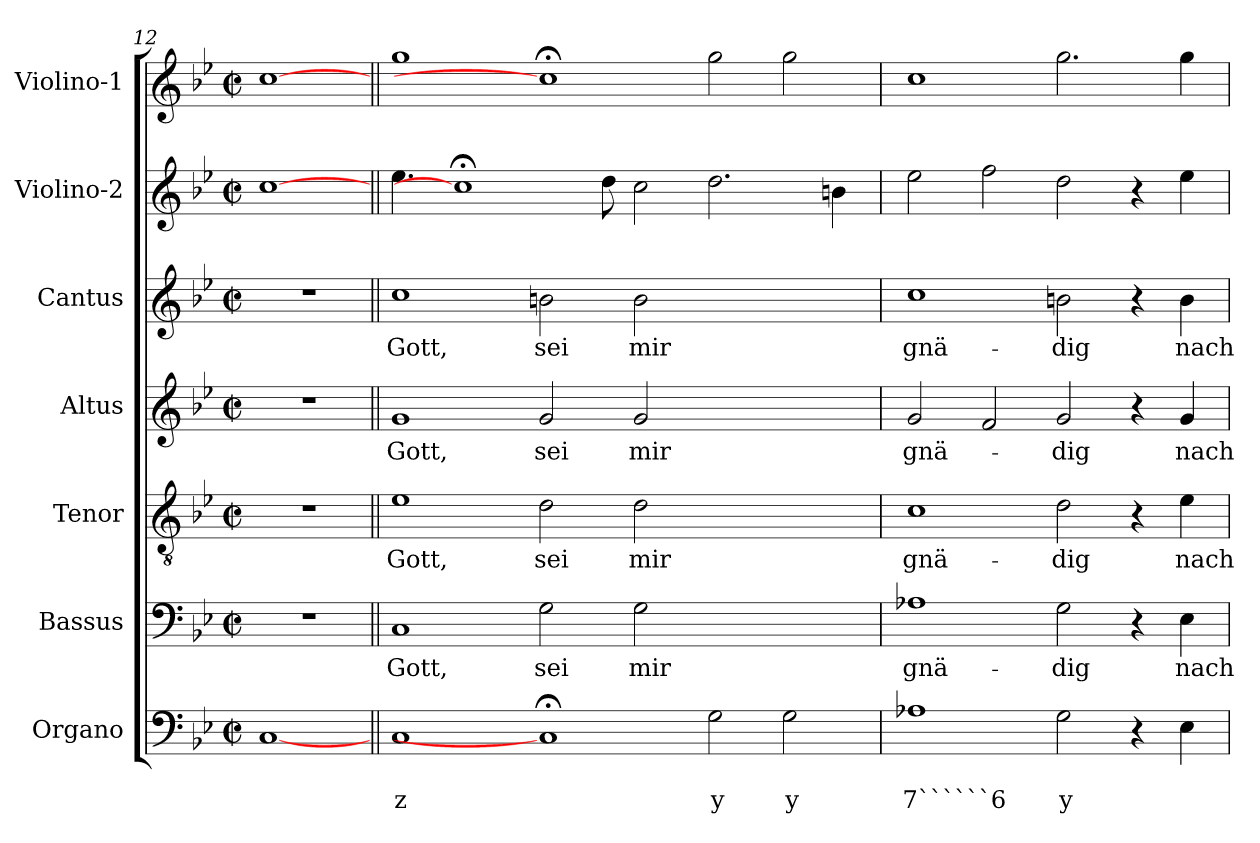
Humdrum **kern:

**kern	**text	**text	**kern	**text	**kern	**text	**kern	**text	**kern	**text	**kern	**kern
*part7	*part7	*part7	*part6	*part6	*part5	*part5	*part4	*part4	*part3	*part3	*part2	*part1
*staff7	*staff7	*staff7	*staff6	*staff6	*staff5	*staff5	*staff4	*staff4	*staff3	*staff3	*staff2	*staff1
*I"Organo	*	*	*I"Bassus	*	*I"Tenor	*	*I"Altus	*	*I"Cantus	*	*I"Violino-2	*I"Violino-1
*I'Og	*	*	*I'B	*	*I'T	*	*I'A	*	*I'C	*	*I'V2	*I'V1
*clefF4	*	*	*clefF4	*	*clefGv2	*	*clefG2	*	*clefG2	*	*clefG2	*clefG2
*k[b-e-]	*	*	*k[b-e-]	*	*k[b-e-]	*	*k[b-e-]	*	*k[b-e-]	*	*k[b-e-]	*k[b-e-]
*B-:	*	*	*B-:	*	*B-:	*	*B-:	*	*B-:	*	*B-:	*B-:
*M2/2	*	*	*M2/2	*	*M2/2	*	*M2/2	*	*M2/2	*	*M2/2	*M2/2
*met(c|)	*	*	*met(c|)	*	*met(c|)	*	*met(c|)	*	*met(c|)	*	*met(c|)	*met(c|)
=12	=12	=12	=12	=12	=12	=12	=12	=12	=12	=12	=12	=12
[1C	.	.	1r	.	1r	.	1r	.	1r	.	[1cc	[1cc
!!LO:PB:g=z
=13||	=13||	=13||	=13||	=13||	=13||	=13||	=13||	=13||	=13||	=13||	=13||	=13||
!	!	!LO:LY:b	!	!	!	!	!	!	!	!	!	!
!	!	!	!	!LO:LY:b	!	!	!	!	!	!	!	!
!	!	!	!	!	!	!LO:LY:b	!	!	!	!	!	!
!	!	!	!	!	!	!	!	!LO:LY:b	!	!	!	!
!	!	!	!	!	!	!	!	!	!	!LO:LY:b	!	!
1C	.	z	1C	Gott,	1e-	Gott,	1g	Gott,	1cc	Gott,	4.ee-\	1gg
.	.	.	.	.	.	.	.	.	.	.	1cc;<]	.
!	!	!	!	!LO:LY:b	!	!	!	!	!	!	!	!
!	!	!	!	!	!	!LO:LY:b	!	!	!	!	!	!
!	!	!	!	!	!	!	!	!LO:LY:b	!	!	!	!
!	!	!	!	!	!	!	!	!	!	!LO:LY:b	!	!
1C;<]	.	.	2G\	sei	2d\	sei	2g/	sei	2bn\	sei	.	1cc;<]
.	.	.	.	.	.	.	.	.	.	.	8dd\	.
!	!	!	!	!LO:LY:b	!	!	!	!	!	!	!	!
!	!	!	!	!	!	!LO:LY:b	!	!	!	!	!	!
!	!	!	!	!	!	!	!	!LO:LY:b	!	!	!	!
!	!	!	!	!	!	!	!	!	!	!LO:LY:b	!	!
.	.	.	2G\	mir	2d\	mir	2g/	mir	2b\	mir	2cc\	.
!	!	!LO:LY:b	!	!	!	!	!	!	!	!	!	!
2G\	.	y	1ryy	.	1ryy	.	1ryy	.	1ryy	.	2.dd\	2gg\
!	!	!LO:LY:b	!	!	!	!	!	!	!	!	!	!
2G\	.	y	.	.	.	.	.	.	.	.	.	2gg\
.	.	.	.	.	.	.	.	.	.	.	4bn\	.
=14	=14	=14	=14	=14	=14	=14	=14	=14	=14	=14	=14	=14
!	!	!LO:LY:b	!	!	!	!	!	!	!	!	!	!
!	!	!	!	!LO:LY:b	!	!	!	!	!	!	!	!
!	!	!	!	!	!	!LO:LY:b	!	!	!	!	!	!
!	!	!	!	!	!	!	!	!LO:LY:b	!	!	!	!
!	!	!	!	!	!	!	!	!	!	!LO:LY:b	!	!
1A-X	.	7``````6	1A-X	gnä-	1c	gnä-	2g/	gnä-	1cc	gnä-	2ee-\	1cc
.	.	.	.	.	.	.	2f/	.	.	.	2ff\	.
!	!	!LO:LY:b	!	!	!	!	!	!	!	!	!	!
!	!	!	!	!LO:LY:b	!	!	!	!	!	!	!	!
!	!	!	!	!	!	!LO:LY:b	!	!	!	!	!	!
!	!	!	!	!	!	!	!	!LO:LY:b	!	!	!	!
!	!	!	!	!	!	!	!	!	!	!LO:LY:b	!	!
2G\	.	y	2G\	-dig	2d\	-dig	2g/	-dig	2bn\	-dig	2dd\	2.gg\
4r	.	.	4r	.	4r	.	4r	.	4r	.	4r	.
!	!	!	!	!LO:LY:b	!	!	!	!	!	!	!	!
!	!	!	!	!	!	!LO:LY:b	!	!	!	!	!	!
!	!	!	!	!	!	!	!	!LO:LY:b	!	!	!	!
!	!	!	!	!	!	!	!	!	!	!LO:LY:b	!	!
4E-\	.	.	4E-\	nach	4e-\	nach	4g/	nach	4b\	nach	4ee-\	4gg\
=	=	=	=	=	=	=	=	=	=	=	=	=
*-	*-	*-	*-	*-	*-	*-	*-	*-	*-	*-	*-	*-
